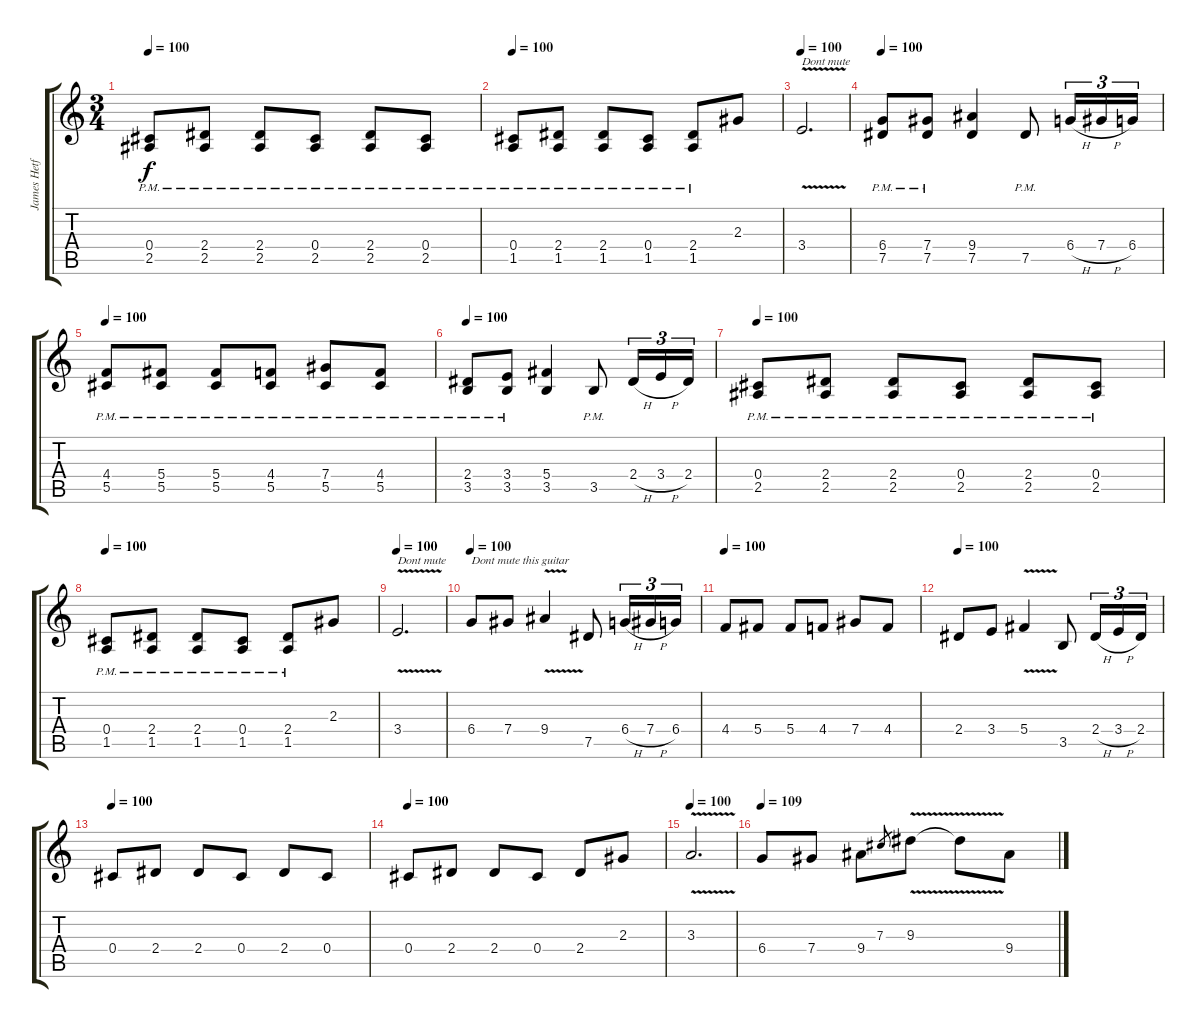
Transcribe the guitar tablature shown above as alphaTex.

\track ("James Hetfield" "James Hetf") {instrument distortionguitar}
\staff {score tabs}
\tuning (Eb4 Bb3 Gb3 Db3 Ab2 Eb2) {hide}
\ts (3 4)
\tempo 100
\clef g2
\ks c
(0.4{pm} 2.5{pm}).8{dy f} (2.4{pm} 2.5{pm}).8 (2.4{pm} 2.5{pm}).8 (0.4{pm} 2.5{pm}).8 (2.4{pm} 2.5{pm}).8 (0.4{pm} 2.5{pm}).8 |
\tempo 100
(0.4{pm} 1.5{pm}).8 (2.4{pm} 1.5{pm}).8 (2.4{pm} 1.5{pm}).8 (0.4{pm} 1.5{pm}).8 (2.4{pm} 1.5{pm}).8 2.3.8 |
\tempo 100
3.4{v}.2{d txt "Dont mute"} |
\tempo 100
(6.4{pm} 7.5{pm}).8 (7.4{pm} 7.5{pm}).8 (9.4 7.5).4 7.5{pm}.8 6.4{h}.16{tu (3 2)} 7.4{h}.16{tu (3 2)} 6.4.16{tu (3 2)} |
\tempo 100
(4.4{pm} 5.5{pm}).8 (5.4{pm} 5.5{pm}).8 (5.4{pm} 5.5{pm}).8 (4.4{pm} 5.5{pm}).8 (7.4{pm} 5.5{pm}).8 (4.4{pm} 5.5{pm}).8 |
\tempo 100
(2.4{pm} 3.5{pm}).8 (3.4{pm} 3.5{pm}).8 (5.4 3.5).4 3.5{pm}.8 2.4{h}.16{tu (3 2)} 3.4{h}.16{tu (3 2)} 2.4.16{tu (3 2)} |
\tempo 100
(0.4{pm} 2.5{pm}).8 (2.4{pm} 2.5{pm}).8 (2.4{pm} 2.5{pm}).8 (0.4{pm} 2.5).8 (2.4{pm} 2.5{pm}).8 (0.4{pm} 2.5{pm}).8 |
\tempo 100
(0.4{pm} 1.5{pm}).8 (2.4{pm} 1.5{pm}).8 (2.4{pm} 1.5{pm}).8 (0.4{pm} 1.5{pm}).8 (2.4{pm} 1.5{pm}).8 2.3.8 |
\tempo 100
3.4{v}.2{d txt "Dont mute"} |
\tempo 100
6.4.8{txt "Dont mute this guitar"} 7.4.8 9.4{v}.4 7.5.8 6.4{h}.16{tu (3 2)} 7.4{h}.16{tu (3 2)} 6.4.16{tu (3 2)} |
\tempo 100
4.4.8 5.4.8 5.4.8 4.4.8 7.4.8 4.4.8 |
\tempo 100
2.4.8 3.4.8 5.4{v}.4 3.5.8 2.4{h}.16{tu (3 2)} 3.4{h}.16{tu (3 2)} 2.4.16{tu (3 2)} |
\tempo 100
0.4.8 2.4.8 2.4.8 0.4.8 2.4.8 0.4.8 |
\tempo 100
0.4.8 2.4.8 2.4.8 0.4.8 2.4.8 2.3.8 |
\tempo 100
3.3{v}.2{d} |
\tempo 109
6.4.8 7.4.8 9.4.8 7.3.8{gr} 9.3{v}.8 9.3{t}.8 9.4.8
